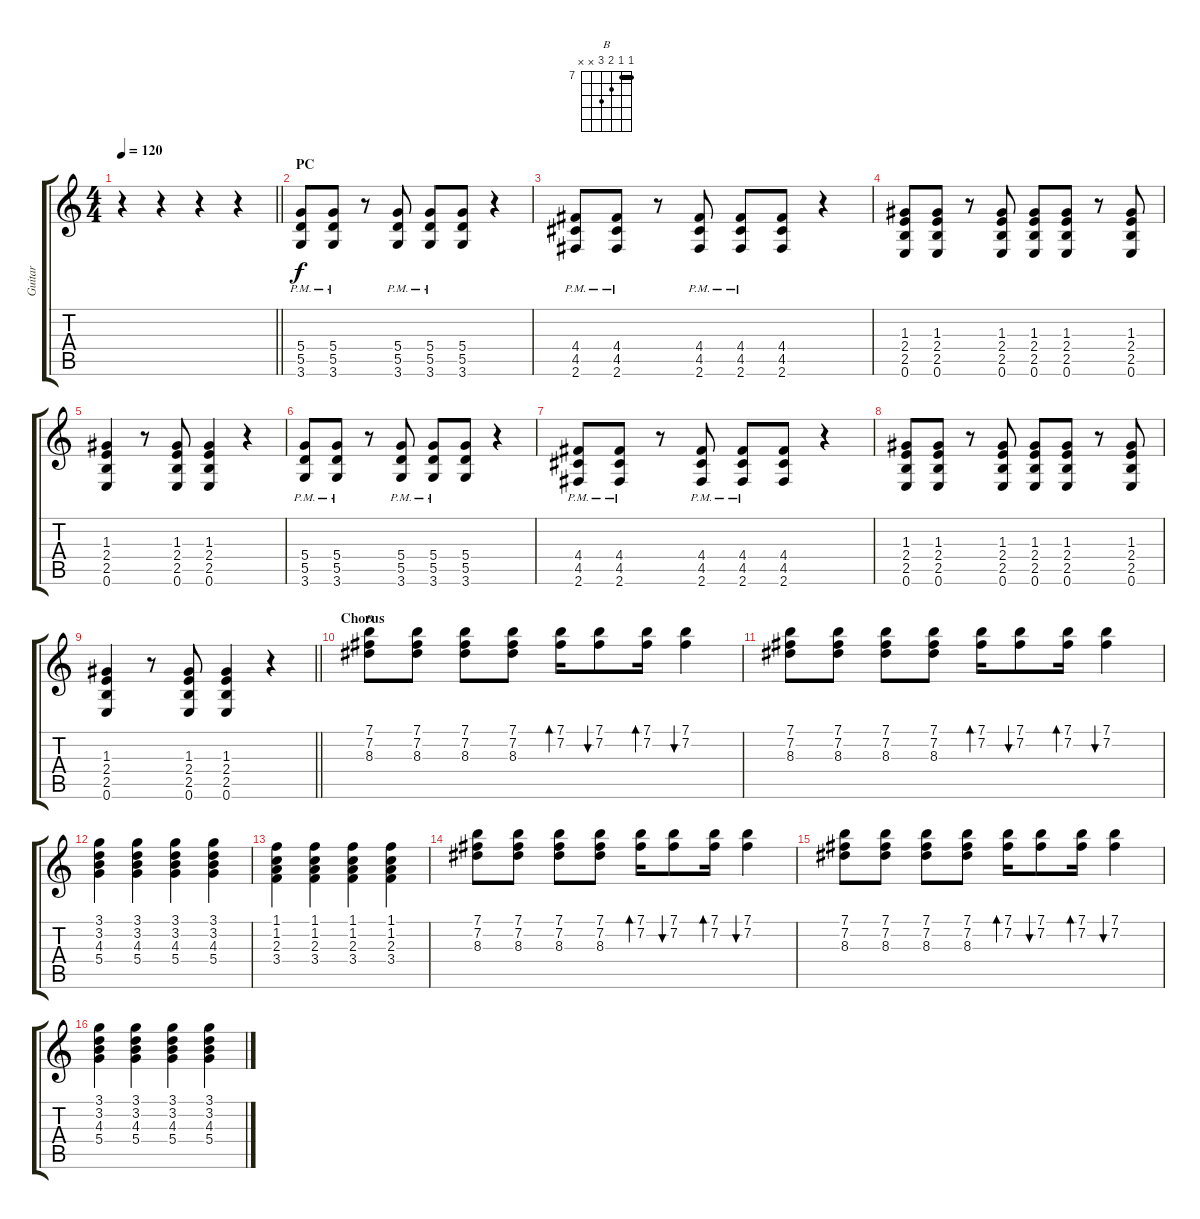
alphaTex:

\track ("Guitar" "Guitar") {mute instrument distortionguitar}
\staff {score tabs}
\tuning (E4 B3 G3 D3 A2 E2) {hide}
\chord ("B" 7 7 8 9 x x) {firstfret 7 barre 7}
\ts (4 4)
\tempo 120
\clef g2
\barLineRight lightlight
\ks c
r.4{dy f} r.4 r.4 r.4 |
\section ("" "PC")
(5.4{pm} 5.5{pm} 3.6).8 (5.4{pm} 5.5{pm} 3.6).8 r.8 (5.4{pm} 5.5{pm} 3.6).8 (5.4{pm} 5.5{pm} 3.6).8 (5.4 5.5 3.6).8 r.4 |
(4.4{pm} 4.5{pm} 2.6).8 (4.4{pm} 4.5{pm} 2.6).8 r.8 (4.4{pm} 4.5{pm} 2.6).8 (4.4{pm} 4.5{pm} 2.6).8 (4.4 4.5 2.6).8 r.4 |
(1.3 2.4 2.5 0.6).8 (1.3 2.4 2.5 0.6).8 r.8 (1.3 2.4 2.5 0.6).8 (1.3 2.4 2.5 0.6).8 (1.3 2.4 2.5 0.6).8 r.8 (1.3 2.4 2.5 0.6).8 |
(1.3 2.4 2.5 0.6).4 r.8 (1.3 2.4 2.5 0.6).8 (1.3 2.4 2.5 0.6).4 r.4 |
(5.4{pm} 5.5{pm} 3.6).8 (5.4{pm} 5.5{pm} 3.6).8 r.8 (5.4{pm} 5.5{pm} 3.6).8 (5.4{pm} 5.5{pm} 3.6).8 (5.4 5.5 3.6).8 r.4 |
(4.4{pm} 4.5{pm} 2.6).8 (4.4{pm} 4.5{pm} 2.6).8 r.8 (4.4{pm} 4.5{pm} 2.6).8 (4.4{pm} 4.5{pm} 2.6).8 (4.4 4.5 2.6).8 r.4 |
(1.3 2.4 2.5 0.6).8 (1.3 2.4 2.5 0.6).8 r.8 (1.3 2.4 2.5 0.6).8 (1.3 2.4 2.5 0.6).8 (1.3 2.4 2.5 0.6).8 r.8 (1.3 2.4 2.5 0.6).8 |
\barLineRight lightlight
(1.3 2.4 2.5 0.6).4 r.8 (1.3 2.4 2.5 0.6).8 (1.3 2.4 2.5 0.6).4 r.4 |
\section ("" "Chorus")
(7.1 7.2 8.3).8{ch "B"} (7.1 7.2 8.3).8 (7.1 7.2 8.3).8 (7.1 7.2 8.3).8 (7.1 7.2).16{bd 30} (7.1 7.2).8{bu 30} (7.1 7.2).16{bd 30} (7.1 7.2).4{bu 30} |
(7.1 7.2 8.3).8 (7.1 7.2 8.3).8 (7.1 7.2 8.3).8 (7.1 7.2 8.3).8 (7.1 7.2).16{bd 30} (7.1 7.2).8{bu 30} (7.1 7.2).16{bd 30} (7.1 7.2).4{bu 30} |
(3.1 3.2 4.3 5.4).4 (3.1 3.2 4.3 5.4).4 (3.1 3.2 4.3 5.4).4 (3.1 3.2 4.3 5.4).4 |
(1.1 1.2 2.3 3.4).4 (1.1 1.2 2.3 3.4).4 (1.1 1.2 2.3 3.4).4 (1.1 1.2 2.3 3.4).4 |
(7.1 7.2 8.3).8 (7.1 7.2 8.3).8 (7.1 7.2 8.3).8 (7.1 7.2 8.3).8 (7.1 7.2).16{bd 30} (7.1 7.2).8{bu 30} (7.1 7.2).16{bd 30} (7.1 7.2).4{bu 30} |
(7.1 7.2 8.3).8 (7.1 7.2 8.3).8 (7.1 7.2 8.3).8 (7.1 7.2 8.3).8 (7.1 7.2).16{bd 30} (7.1 7.2).8{bu 30} (7.1 7.2).16{bd 30} (7.1 7.2).4{bu 30} |
(3.1 3.2 4.3 5.4).4 (3.1 3.2 4.3 5.4).4 (3.1 3.2 4.3 5.4).4 (3.1 3.2 4.3 5.4).4
